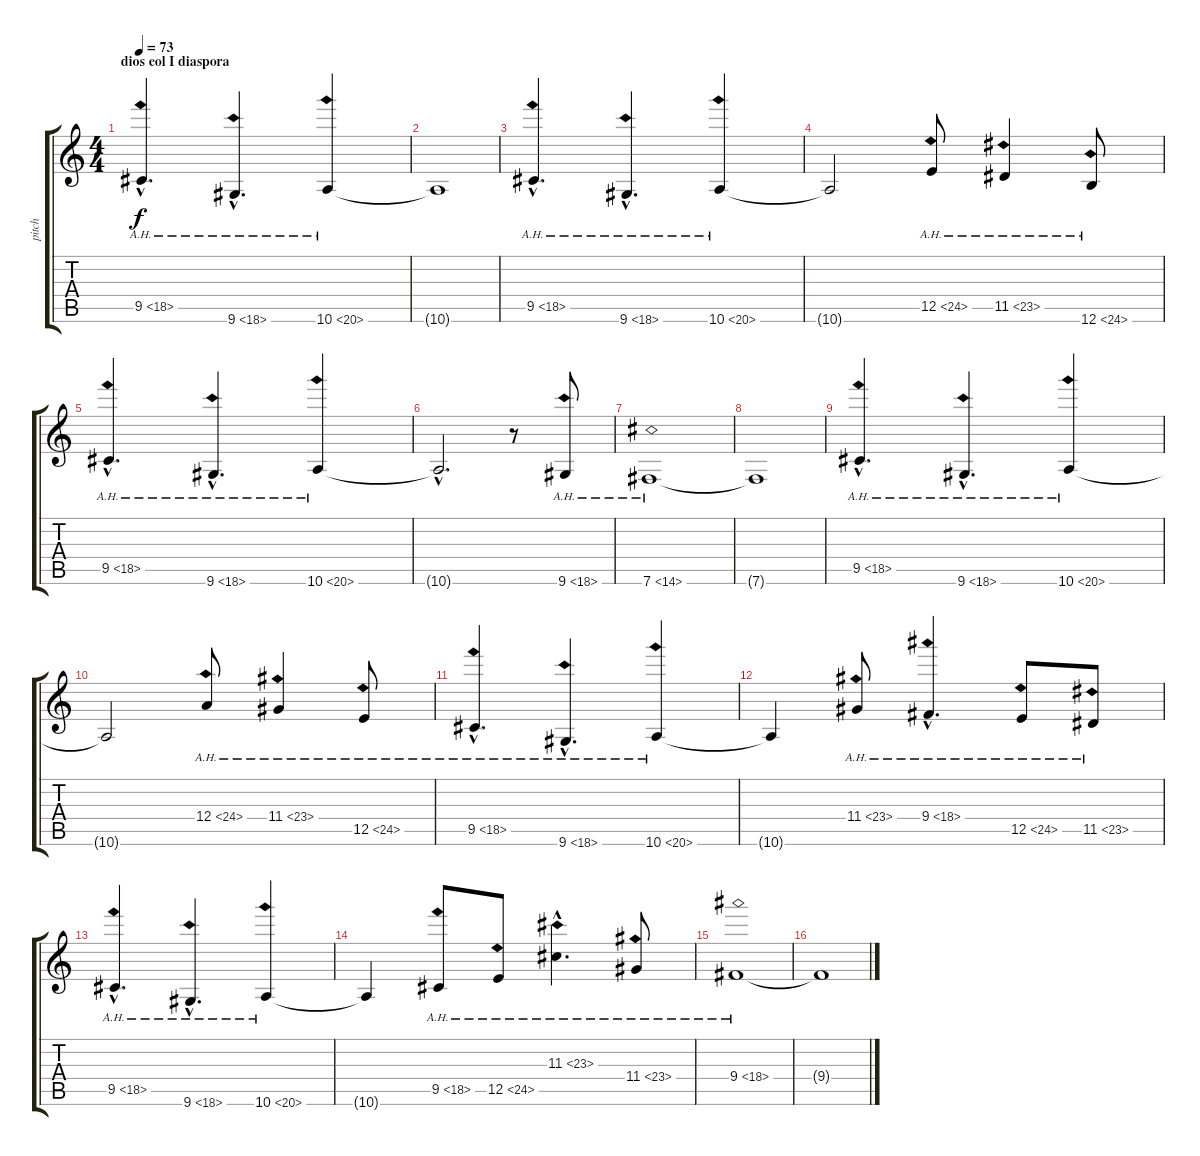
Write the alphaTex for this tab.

\track ("pitch" "pitch") {instrument distortionguitar}
\staff {score tabs}
\tuning (B3 Gb3 D3 A2 E2 B1) {hide}
\ts (4 4)
\section ("" "dios eol I diaspora")
\tempo 73
\tempo 138
\tempo 73
\clef g2
\ks c
9.5{ah 9 hac}.4{d dy f instrument distortionguitar} 9.6{ah 9 hac}.4{d} 10.6{ah 10}.4 |
10.6{t}.1 |
9.5{ah 9 hac}.4{d} 9.6{ah 9 hac}.4{d} 10.6{ah 10}.4 |
10.6{t}.2 12.5{ah 12}.8 11.5{ah 12}.4 12.6{ah 12}.8 |
9.5{ah 9 hac}.4{d} 9.6{ah 9 hac}.4{d} 10.6{ah 10}.4 |
10.6{hac t}.2{d} r.8 9.6{ah 9}.8 |
7.6{ah 7}.1 |
7.6{t}.1 |
9.5{ah 9 hac}.4{d} 9.6{ah 9 hac}.4{d} 10.6{ah 10}.4 |
10.6{t}.2 12.4{ah 12}.8 11.4{ah 12}.4 12.5{ah 12}.8 |
9.5{ah 9 hac}.4{d} 9.6{ah 9 hac}.4{d} 10.6{ah 10}.4 |
10.6{t}.4 11.4{ah 12}.8 9.4{ah 9 hac}.4{d} 12.5{ah 12}.8 11.5{ah 12}.8 |
9.5{ah 9 hac}.4{d} 9.6{ah 9 hac}.4{d} 10.6{ah 10}.4 |
10.6{t}.4 9.5{ah 9}.8 12.5{ah 12}.8 11.3{ah 12 hac}.4{d} 11.4{ah 12}.8 |
9.4{ah 9}.1 |
9.4{t}.1
